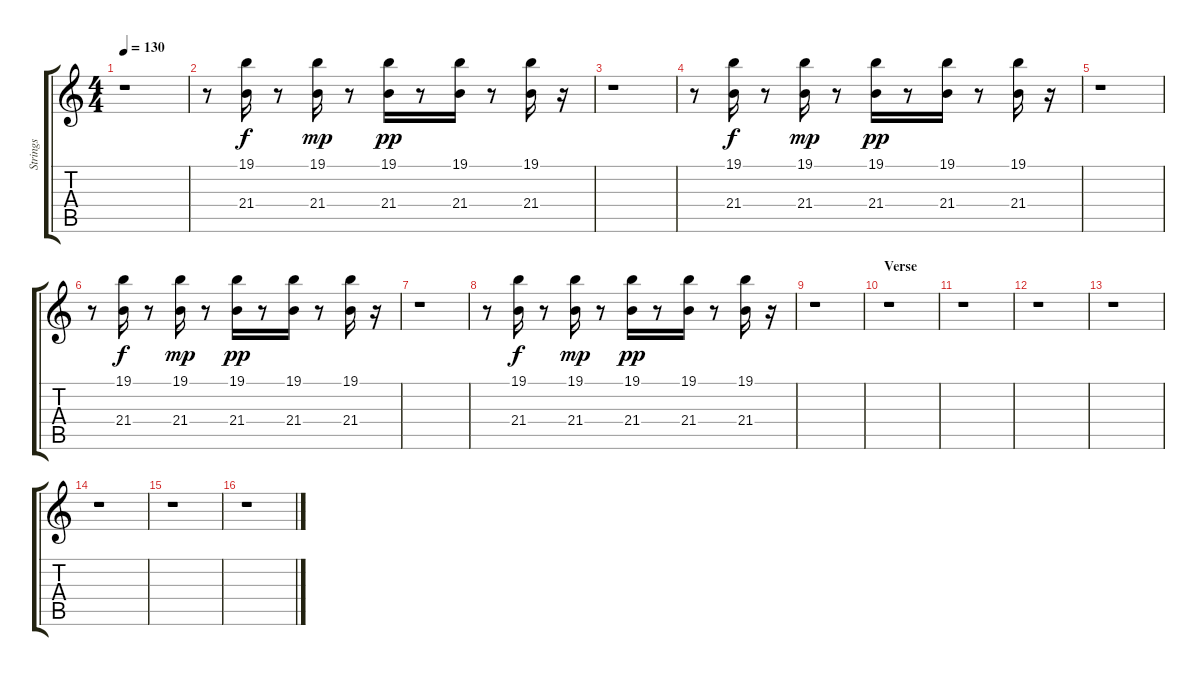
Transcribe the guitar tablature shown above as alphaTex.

\track ("Strings" "Strings") {instrument stringensemble1}
\staff {score tabs}
\tuning (E4 B3 G3 D3 A2 E2) {hide}
\ts (4 4)
\tempo 130
\clef g2
\ks c
r.1{dy pp} |
r.8 (19.1 21.4).16{dy f} r.8 (19.1 21.4).16{dy mp} r.8 (19.1 21.4).16{dy pp} r.8 (19.1 21.4).16 r.8 (19.1 21.4).16 r.16 |
r.1 |
r.8 (19.1 21.4).16{dy f} r.8 (19.1 21.4).16{dy mp} r.8 (19.1 21.4).16{dy pp} r.8 (19.1 21.4).16 r.8 (19.1 21.4).16 r.16 |
r.1 |
r.8 (19.1 21.4).16{dy f} r.8 (19.1 21.4).16{dy mp} r.8 (19.1 21.4).16{dy pp} r.8 (19.1 21.4).16 r.8 (19.1 21.4).16 r.16 |
r.1 |
r.8 (19.1 21.4).16{dy f} r.8 (19.1 21.4).16{dy mp} r.8 (19.1 21.4).16{dy pp} r.8 (19.1 21.4).16 r.8 (19.1 21.4).16 r.16 |
r.1 |
\section ("" "Verse")
r.1 |
r.1 |
r.1 |
r.1 |
r.1 |
r.1 |
r.1
